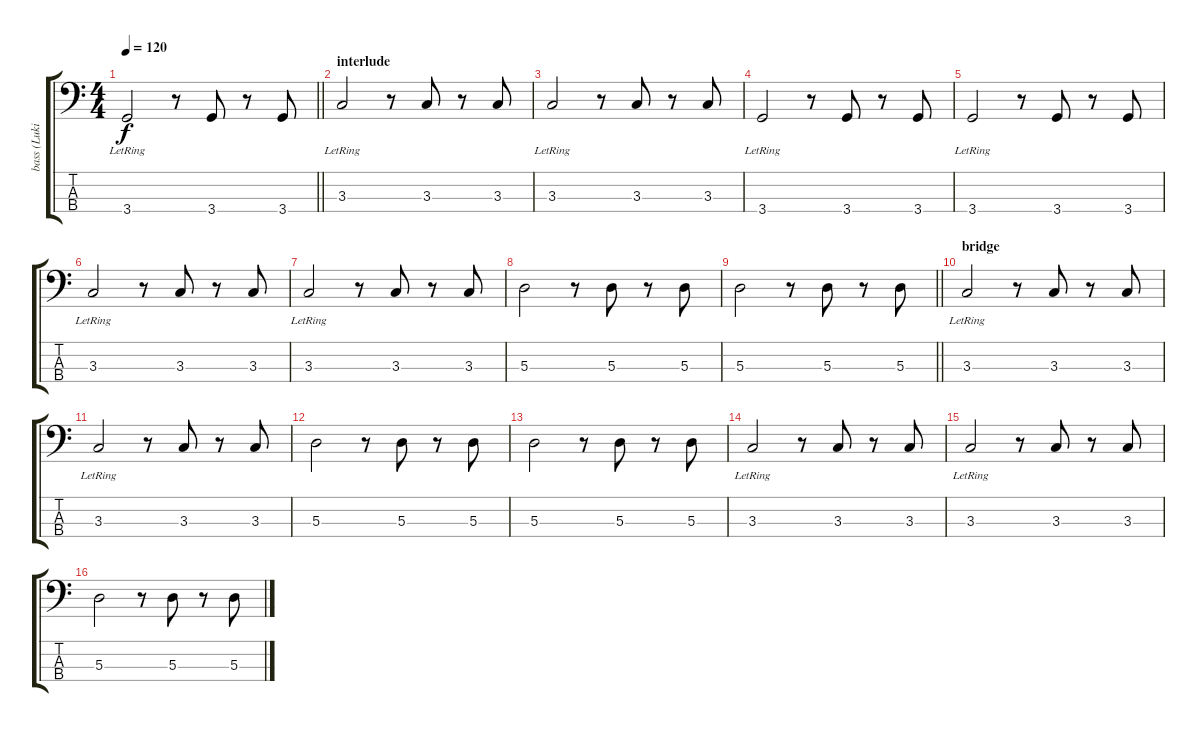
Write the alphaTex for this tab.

\track ("bass (Luki)" "bass (Luki") {instrument electricbassfinger}
\staff {score tabs}
\tuning (G2 D2 A1 E1) {hide}
\ts (4 4)
\tempo 120
\clef f4
\barLineRight lightlight
\ks c
3.4{lr}.2{dy f} r.8 3.4.8 r.8 3.4.8 |
\section ("" "interlude")
3.3{lr}.2 r.8 3.3.8 r.8 3.3.8 |
3.3{lr}.2 r.8 3.3.8 r.8 3.3.8 |
3.4{lr}.2 r.8 3.4.8 r.8 3.4.8 |
3.4{lr}.2 r.8 3.4.8 r.8 3.4.8 |
3.3{lr}.2 r.8 3.3.8 r.8 3.3.8 |
3.3{lr}.2 r.8 3.3.8 r.8 3.3.8 |
5.3.2 r.8 5.3.8 r.8 5.3.8 |
\barLineRight lightlight
5.3.2 r.8 5.3.8 r.8 5.3.8 |
\section ("" "bridge")
3.3{lr}.2 r.8 3.3.8 r.8 3.3.8 |
3.3{lr}.2 r.8 3.3.8 r.8 3.3.8 |
5.3.2 r.8 5.3.8 r.8 5.3.8 |
5.3.2 r.8 5.3.8 r.8 5.3.8 |
3.3{lr}.2 r.8 3.3.8 r.8 3.3.8 |
3.3{lr}.2 r.8 3.3.8 r.8 3.3.8 |
5.3.2 r.8 5.3.8 r.8 5.3.8
